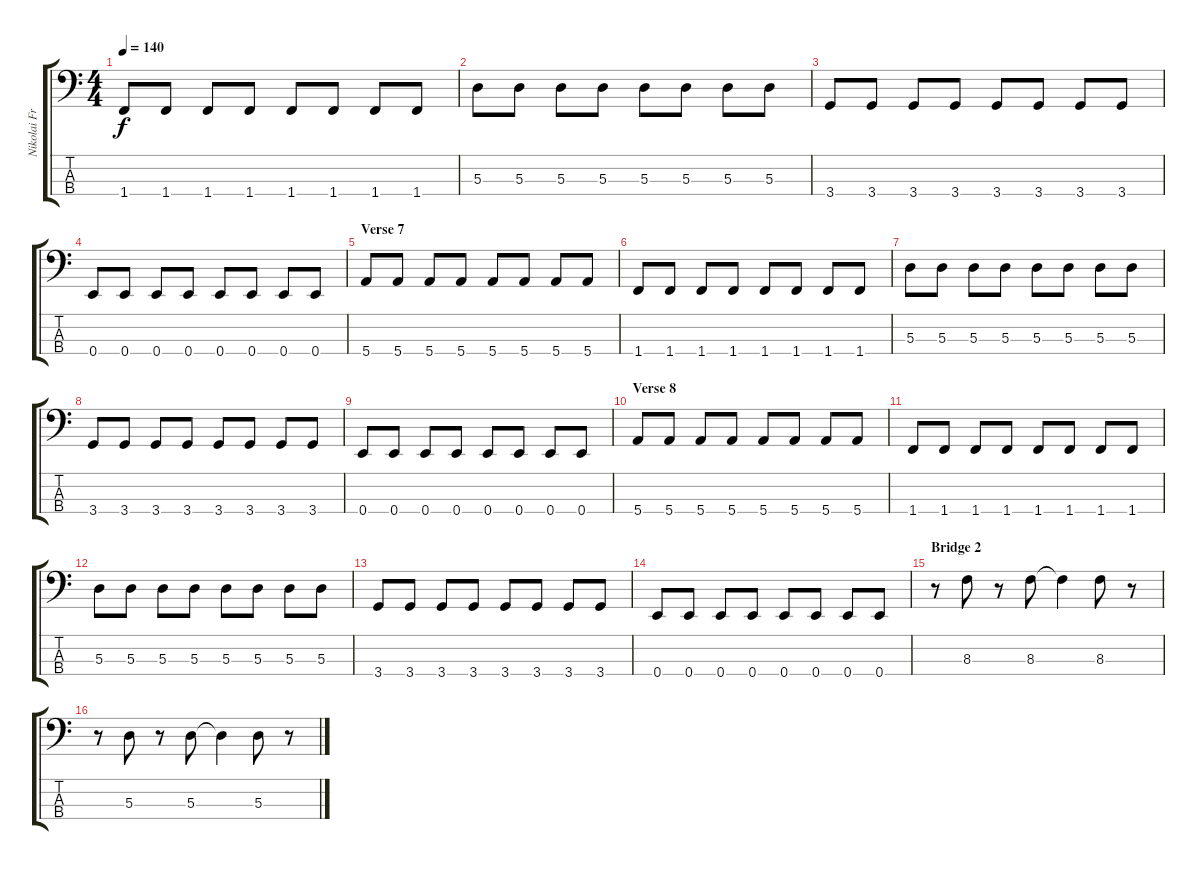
\track ("Nikolai Fraiture - Bass" "Nikolai Fr") {instrument electricbassfinger}
\staff {score tabs}
\tuning (G2 D2 A1 E1) {hide}
\ts (4 4)
\tempo 140
\clef f4
\ks c
1.4.8{dy f} 1.4.8 1.4.8 1.4.8 1.4.8 1.4.8 1.4.8 1.4.8 |
5.3.8 5.3.8 5.3.8 5.3.8 5.3.8 5.3.8 5.3.8 5.3.8 |
3.4.8 3.4.8 3.4.8 3.4.8 3.4.8 3.4.8 3.4.8 3.4.8 |
0.4.8 0.4.8 0.4.8 0.4.8 0.4.8 0.4.8 0.4.8 0.4.8 |
\section ("" "Verse 7")
5.4.8 5.4.8 5.4.8 5.4.8 5.4.8 5.4.8 5.4.8 5.4.8 |
1.4.8 1.4.8 1.4.8 1.4.8 1.4.8 1.4.8 1.4.8 1.4.8 |
5.3.8 5.3.8 5.3.8 5.3.8 5.3.8 5.3.8 5.3.8 5.3.8 |
3.4.8 3.4.8 3.4.8 3.4.8 3.4.8 3.4.8 3.4.8 3.4.8 |
0.4.8 0.4.8 0.4.8 0.4.8 0.4.8 0.4.8 0.4.8 0.4.8 |
\section ("" "Verse 8")
5.4.8 5.4.8 5.4.8 5.4.8 5.4.8 5.4.8 5.4.8 5.4.8 |
1.4.8 1.4.8 1.4.8 1.4.8 1.4.8 1.4.8 1.4.8 1.4.8 |
5.3.8 5.3.8 5.3.8 5.3.8 5.3.8 5.3.8 5.3.8 5.3.8 |
3.4.8 3.4.8 3.4.8 3.4.8 3.4.8 3.4.8 3.4.8 3.4.8 |
0.4.8 0.4.8 0.4.8 0.4.8 0.4.8 0.4.8 0.4.8 0.4.8 |
\section ("" "Bridge 2")
r.8 8.3.8 r.8 8.3.8 8.3{t}.4 8.3.8 r.8 |
r.8 5.3.8 r.8 5.3.8 5.3{t}.4 5.3.8 r.8
